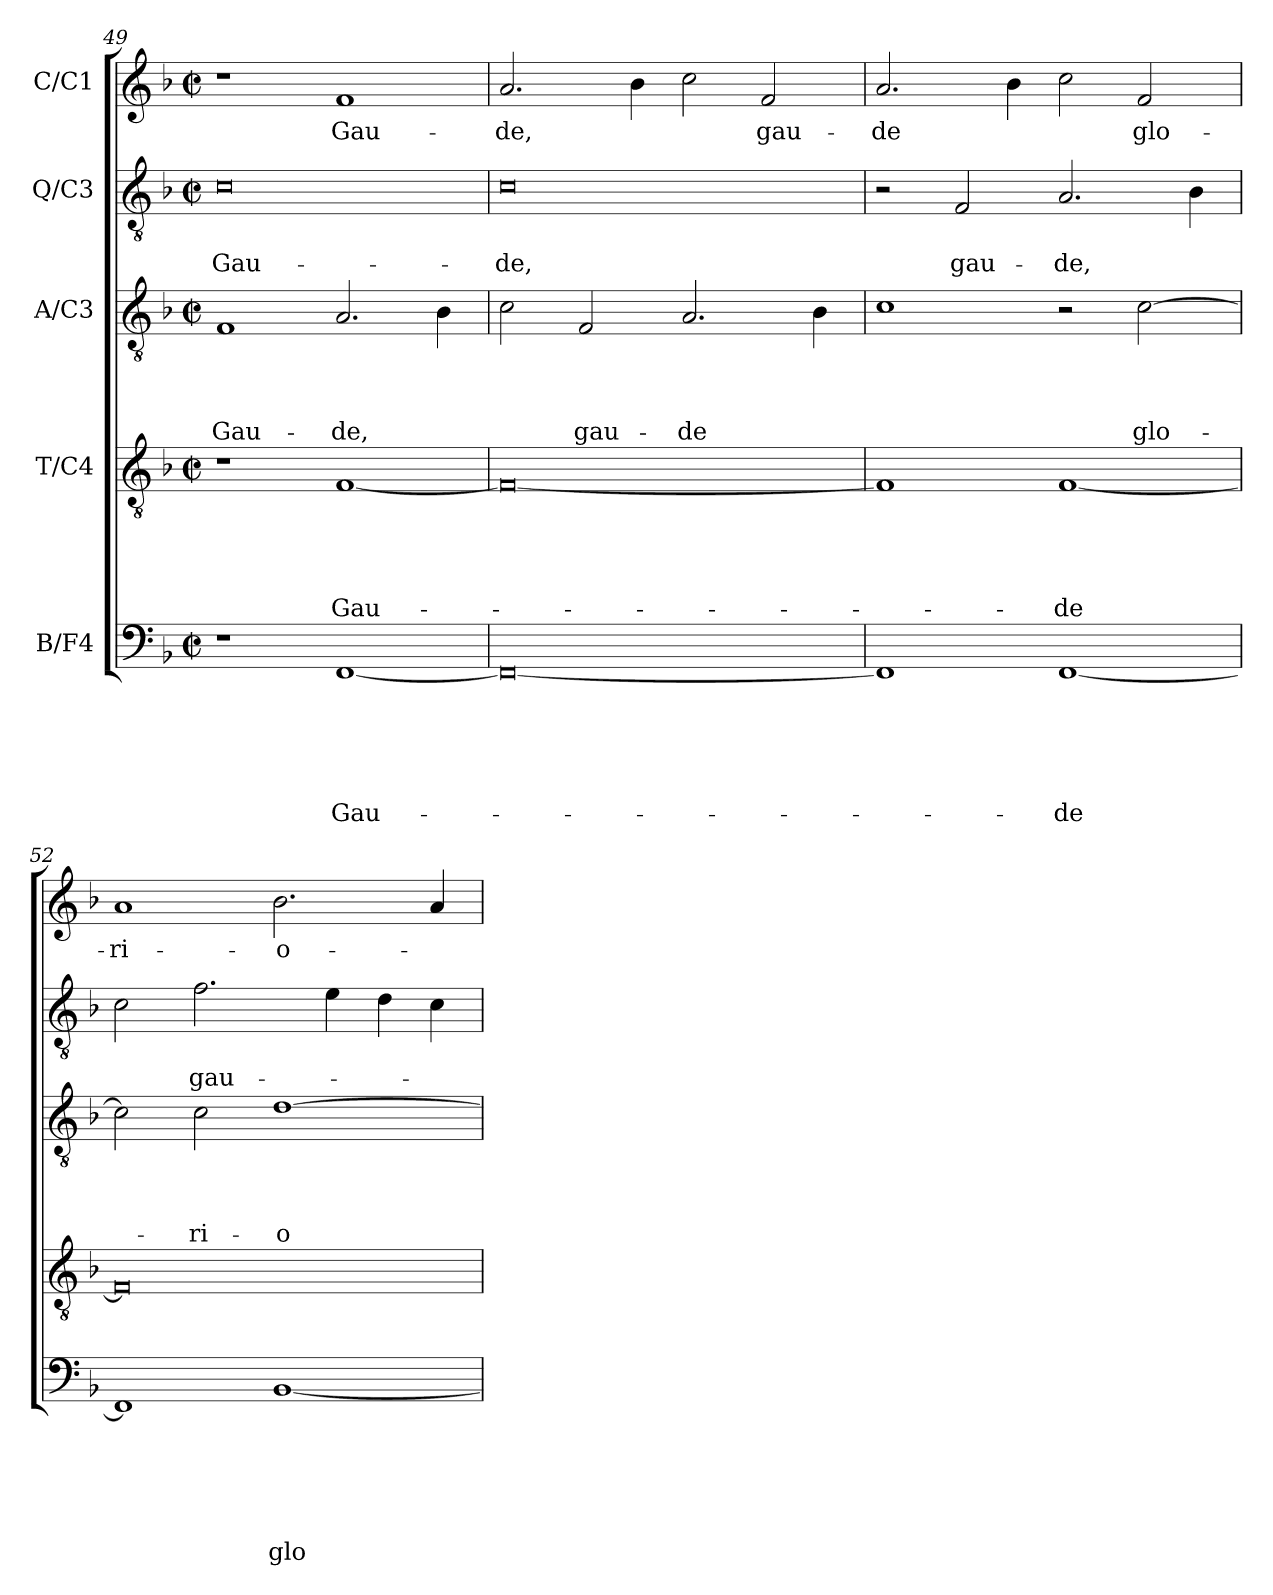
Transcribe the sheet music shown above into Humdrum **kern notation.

**kern	**text	**text	**text	**text	**text	**text	**kern	**text	**text	**text	**text	**text	**kern	**text	**text	**text	**text	**kern	**text	**text	**kern	**text
*part5	*part5	*part5	*part5	*part5	*part5	*part5	*part4	*part4	*part4	*part4	*part4	*part4	*part3	*part3	*part3	*part3	*part3	*part2	*part2	*part2	*part1	*part1
*staff5	*staff5	*staff5	*staff5	*staff5	*staff5	*staff5	*staff4	*staff4	*staff4	*staff4	*staff4	*staff4	*staff3	*staff3	*staff3	*staff3	*staff3	*staff2	*staff2	*staff2	*staff1	*staff1
*I"B/F4	*	*	*	*	*	*	*I"T/C4	*	*	*	*	*	*I"A/C3	*	*	*	*	*I"Q/C3	*	*	*I"C/C1	*
*clefF4	*	*	*	*	*	*	*clefGv2	*	*	*	*	*	*clefGv2	*	*	*	*	*clefGv2	*	*	*clefG2	*
*k[b-]	*	*	*	*	*	*	*k[b-]	*	*	*	*	*	*k[b-]	*	*	*	*	*k[b-]	*	*	*k[b-]	*
*F:	*	*	*	*	*	*	*F:	*	*	*	*	*	*F:	*	*	*	*	*F:	*	*	*F:	*
*M2/2	*	*	*	*	*	*	*M2/2	*	*	*	*	*	*M2/2	*	*	*	*	*M2/2	*	*	*M2/2	*
*met(c|)	*	*	*	*	*	*	*met(c|)	*	*	*	*	*	*met(c|)	*	*	*	*	*met(c|)	*	*	*met(c|)	*
=49	=49	=49	=49	=49	=49	=49	=49	=49	=49	=49	=49	=49	=49	=49	=49	=49	=49	=49	=49	=49	=49	=49
!	!	!	!	!	!	!	!	!	!	!	!	!	!	!	!	!	!LO:LY:b	!	!	!LO:LY:b	!	!
1r	.	.	.	.	.	.	1r	.	.	.	.	.	1F	.	.	.	Gau-	0c	.	Gau-	1r	.
!	!	!	!	!	!	!LO:LY:b	!	!	!	!	!	!LO:LY:b	!	!	!	!	!LO:LY:b	!	!	!	!	!LO:LY:b
[1FF	.	.	.	.	.	Gau-	[1F	.	.	.	.	Gau-	2.A/	.	.	.	-de,	.	.	.	1f	Gau-
.	.	.	.	.	.	.	.	.	.	.	.	.	4B-\	.	.	.	.	.	.	.	.	.
=50	=50	=50	=50	=50	=50	=50	=50	=50	=50	=50	=50	=50	=50	=50	=50	=50	=50	=50	=50	=50	=50	=50
!	!	!	!	!	!	!	!	!	!	!	!	!	!	!	!	!	!	!	!	!LO:LY:b	!	!LO:LY:b
0FF_	.	.	.	.	.	.	0F_	.	.	.	.	.	2c\	.	.	.	.	0c	.	-de,	2.a/	-de,
!	!	!	!	!	!	!	!	!	!	!	!	!	!	!	!	!	!LO:LY:b	!	!	!	!	!
.	.	.	.	.	.	.	.	.	.	.	.	.	2F/	.	.	.	gau-	.	.	.	.	.
.	.	.	.	.	.	.	.	.	.	.	.	.	.	.	.	.	.	.	.	.	4b-\	.
!	!	!	!	!	!	!	!	!	!	!	!	!	!	!	!	!	!LO:LY:b	!	!	!	!	!
.	.	.	.	.	.	.	.	.	.	.	.	.	2.A/	.	.	.	-de	.	.	.	2cc\	.
!	!	!	!	!	!	!	!	!	!	!	!	!	!	!	!	!	!	!	!	!	!	!LO:LY:b
.	.	.	.	.	.	.	.	.	.	.	.	.	.	.	.	.	.	.	.	.	2f/	gau-
.	.	.	.	.	.	.	.	.	.	.	.	.	4B-\	.	.	.	.	.	.	.	.	.
!!LO:LB:g=z
=51	=51	=51	=51	=51	=51	=51	=51	=51	=51	=51	=51	=51	=51	=51	=51	=51	=51	=51	=51	=51	=51	=51
!	!	!	!	!	!	!	!	!	!	!	!	!	!	!	!	!	!	!	!	!	!	!LO:LY:b
1FF]	.	.	.	.	.	.	1F]	.	.	.	.	.	1c	.	.	.	.	2r	.	.	2.a/	-de
!	!	!	!	!	!	!	!	!	!	!	!	!	!	!	!	!	!	!	!	!LO:LY:b	!	!
.	.	.	.	.	.	.	.	.	.	.	.	.	.	.	.	.	.	2F/	.	gau-	.	.
.	.	.	.	.	.	.	.	.	.	.	.	.	.	.	.	.	.	.	.	.	4b-\	.
!	!	!	!	!	!	!LO:LY:b	!	!	!	!	!	!LO:LY:b	!	!	!	!	!	!	!	!LO:LY:b	!	!
[1FF	.	.	.	.	.	-de	[1F	.	.	.	.	-de	2r	.	.	.	.	2.A/	.	-de,	2cc\	.
!	!	!	!	!	!	!	!	!	!	!	!	!	!	!	!	!	!LO:LY:b	!	!	!	!	!LO:LY:b
.	.	.	.	.	.	.	.	.	.	.	.	.	[2c\	.	.	.	glo-	.	.	.	2f/	glo-
.	.	.	.	.	.	.	.	.	.	.	.	.	.	.	.	.	.	4B-\	.	.	.	.
=52	=52	=52	=52	=52	=52	=52	=52	=52	=52	=52	=52	=52	=52	=52	=52	=52	=52	=52	=52	=52	=52	=52
!	!	!	!	!	!	!	!	!	!	!	!	!	!	!	!	!	!	!	!	!	!	!LO:LY:b
1FF]	.	.	.	.	.	.	0F]	.	.	.	.	.	2c\]	.	.	.	.	2c\	.	.	1a	-ri-
!	!	!	!	!	!	!	!	!	!	!	!	!	!	!	!	!	!LO:LY:b	!	!	!LO:LY:b	!	!
.	.	.	.	.	.	.	.	.	.	.	.	.	2c\	.	.	.	-ri-	2.f\	.	gau-	.	.
!	!	!	!	!	!	!LO:LY:b	!	!	!	!	!	!	!	!	!	!	!LO:LY:b	!	!	!	!	!LO:LY:b
[1BB-	.	.	.	.	.	glo-	.	.	.	.	.	.	[1d	.	.	.	-o-	.	.	.	2.b-\	-o-
.	.	.	.	.	.	.	.	.	.	.	.	.	.	.	.	.	.	4e\	.	.	.	.
.	.	.	.	.	.	.	.	.	.	.	.	.	.	.	.	.	.	4d\	.	.	.	.
.	.	.	.	.	.	.	.	.	.	.	.	.	.	.	.	.	.	4c\	.	.	4a/	.
=	=	=	=	=	=	=	=	=	=	=	=	=	=	=	=	=	=	=	=	=	=	=
*-	*-	*-	*-	*-	*-	*-	*-	*-	*-	*-	*-	*-	*-	*-	*-	*-	*-	*-	*-	*-	*-	*-
